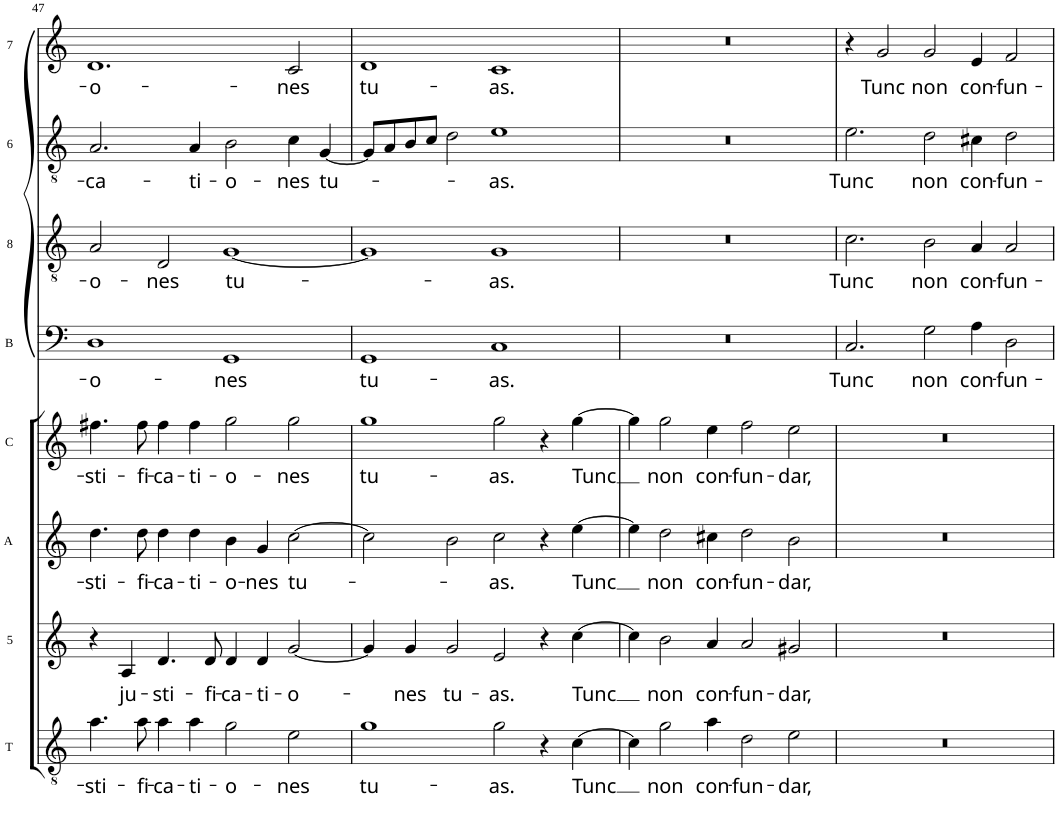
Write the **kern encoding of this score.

**kern	**text	**kern	**text	**kern	**text	**kern	**text	**kern	**text	**kern	**text	**kern	**text	**kern	**text
*part8	*part8	*part7	*part7	*part6	*part6	*part5	*part5	*part4	*part4	*part3	*part3	*part2	*part2	*part1	*part1
*staff8	*staff8	*staff7	*staff7	*staff6	*staff6	*staff5	*staff5	*staff4	*staff4	*staff3	*staff3	*staff2	*staff2	*staff1	*staff1
*I"Tenor	*	*I"Quinta	*	*I"Altus	*	*I"Cantus	*	*I"Basis	*	*I"Octava	*	*I"Sexta	*	*I"Septima	*
*I'T	*	*	*	*I'A	*	*I'C	*	*I'B	*	*	*	*	*	*	*
!!LO:PB:g=z
*clefGv2	*	*clefG2	*	*clefG2	*	*clefG2	*	*clefF4	*	*clefGv2	*	*clefGv2	*	*clefG2	*
*k[]	*	*k[]	*	*k[]	*	*k[]	*	*k[]	*	*k[]	*	*k[]	*	*k[]	*
*M4/2	*	*M4/2	*	*M4/2	*	*M4/2	*	*M4/2	*	*M4/2	*	*M4/2	*	*M4/2	*
=47	=47	=47	=47	=47	=47	=47	=47	=47	=47	=47	=47	=47	=47	=47	=47
!	!LO:LY:b	!	!	!	!LO:LY:b	!	!LO:LY:b	!	!LO:LY:b	!	!LO:LY:b	!	!LO:LY:b	!	!LO:LY:b
4.a\	-sti-	4r	.	4.dd\	-sti-	4.ff#X\	-sti-	1D	-o-	2A/	-o-	2.A/	-ca-	1.d	-o-
!	!	!	!LO:LY:b	!	!	!	!	!	!	!	!	!	!	!	!
.	.	4A/	ju-	.	.	.	.	.	.	.	.	.	.	.	.
!	!LO:LY:b	!	!	!	!LO:LY:b	!	!LO:LY:b	!	!	!	!	!	!	!	!
8a\	-fi-	.	.	8dd\	-fi-	8ff#\	-fi-	.	.	.	.	.	.	.	.
!	!LO:LY:b	!	!LO:LY:b	!	!LO:LY:b	!	!LO:LY:b	!	!	!	!LO:LY:b	!	!	!	!
4a\	-ca-	4.d/	-sti-	4dd\	-ca-	4ff#\	-ca-	.	.	2D/	-nes	.	.	.	.
!	!LO:LY:b	!	!	!	!LO:LY:b	!	!LO:LY:b	!	!	!	!	!	!LO:LY:b	!	!
4a\	-ti-	.	.	4dd\	-ti-	4ff#\	-ti-	.	.	.	.	4A/	-ti-	.	.
!	!	!	!LO:LY:b	!	!	!	!	!	!	!	!	!	!	!	!
.	.	8d/	-fi-	.	.	.	.	.	.	.	.	.	.	.	.
!	!LO:LY:b	!	!LO:LY:b	!	!LO:LY:b	!	!LO:LY:b	!	!LO:LY:b	!	!LO:LY:b	!	!LO:LY:b	!	!
2g\	-o-	4d/	-ca-	4b\	-o-	2gg\	-o-	1GG	-nes	[1G	tu-	2B\	-o-	.	.
!	!	!	!LO:LY:b	!	!LO:LY:b	!	!	!	!	!	!	!	!	!	!
.	.	4d/	-ti-	4g/	-nes	.	.	.	.	.	.	.	.	.	.
!	!LO:LY:b	!	!LO:LY:b	!	!LO:LY:b	!	!LO:LY:b	!	!	!	!	!	!LO:LY:b	!	!LO:LY:b
2e\	-nes	[2g/	-o-	[2cc\	tu-	2gg\	-nes	.	.	.	.	4c\	-nes	2c/	-nes
!	!	!	!	!	!	!	!	!	!	!	!	!	!LO:LY:b	!	!
.	.	.	.	.	.	.	.	.	.	.	.	[4G/	tu-	.	.
=48	=48	=48	=48	=48	=48	=48	=48	=48	=48	=48	=48	=48	=48	=48	=48
!	!LO:LY:b	!	!	!	!	!	!LO:LY:b	!	!LO:LY:b	!	!	!	!	!	!LO:LY:b
1g	tu-	4g/]	.	2cc\]	.	1gg	tu-	1GG	tu-	1G]	.	8G/L]	.	1d	tu-
.	.	.	.	.	.	.	.	.	.	.	.	8A/	.	.	.
!	!	!	!LO:LY:b	!	!	!	!	!	!	!	!	!	!	!	!
.	.	4g/	-nes	.	.	.	.	.	.	.	.	8B/	.	.	.
.	.	.	.	.	.	.	.	.	.	.	.	8c/J	.	.	.
!	!	!	!LO:LY:b	!	!	!	!	!	!	!	!	!	!	!	!
.	.	2g/	tu-	2b\	.	.	.	.	.	.	.	2d\	.	.	.
!	!LO:LY:b	!	!LO:LY:b	!	!LO:LY:b	!	!LO:LY:b	!	!LO:LY:b	!	!LO:LY:b	!	!LO:LY:b	!	!LO:LY:b
2g\	-as.	2e/	-as.	2cc\	-as.	2gg\	-as.	1C	-as.	1G	-as.	1e	-as.	1c	-as.
4r	.	4r	.	4r	.	4r	.	.	.	.	.	.	.	.	.
!	!LO:LY:b	!	!LO:LY:b	!	!LO:LY:b	!	!LO:LY:b	!	!	!	!	!	!	!	!
[4c\	Tunc	[4cc\	Tunc	[4ee\	Tunc	[4gg\	Tunc	.	.	.	.	.	.	.	.
=49	=49	=49	=49	=49	=49	=49	=49	=49	=49	=49	=49	=49	=49	=49	=49
4c\]	.	4cc\]	.	4ee\]	.	4gg\]	.	0r	.	0r	.	0r	.	0r	.
!	!LO:LY:b	!	!LO:LY:b	!	!LO:LY:b	!	!LO:LY:b	!	!	!	!	!	!	!	!
2g\	non	2b\	non	2dd\	non	2gg\	non	.	.	.	.	.	.	.	.
!	!LO:LY:b	!	!LO:LY:b	!	!LO:LY:b	!	!LO:LY:b	!	!	!	!	!	!	!	!
4a\	con-	4a/	con-	4cc#X\	con-	4ee\	con-	.	.	.	.	.	.	.	.
!	!LO:LY:b	!	!LO:LY:b	!	!LO:LY:b	!	!LO:LY:b	!	!	!	!	!	!	!	!
2d\	-fun-	2a/	-fun-	2dd\	-fun-	2ff\	-fun-	.	.	.	.	.	.	.	.
!	!LO:LY:b	!	!LO:LY:b	!	!LO:LY:b	!	!LO:LY:b	!	!	!	!	!	!	!	!
2e\	-dar,	2g#X/	-dar,	2b\	-dar,	2ee\	-dar,	.	.	.	.	.	.	.	.
=50	=50	=50	=50	=50	=50	=50	=50	=50	=50	=50	=50	=50	=50	=50	=50
!	!	!	!	!	!	!	!	!	!LO:LY:b	!	!LO:LY:b	!	!LO:LY:b	!	!
0r	.	0r	.	0r	.	0r	.	2.C/	Tunc	2.c\	Tunc	2.e\	Tunc	4r	.
!	!	!	!	!	!	!	!	!	!	!	!	!	!	!	!LO:LY:b
.	.	.	.	.	.	.	.	.	.	.	.	.	.	2g/	Tunc
!	!	!	!	!	!	!	!	!	!LO:LY:b	!	!LO:LY:b	!	!LO:LY:b	!	!LO:LY:b
.	.	.	.	.	.	.	.	2G\	non	2B\	non	2d\	non	2g/	non
!	!	!	!	!	!	!	!	!	!LO:LY:b	!	!LO:LY:b	!	!LO:LY:b	!	!LO:LY:b
.	.	.	.	.	.	.	.	4A\	con-	4A/	con-	4c#X\	con-	4e/	con-
!	!	!	!	!	!	!	!	!	!LO:LY:b	!	!LO:LY:b	!	!LO:LY:b	!	!LO:LY:b
.	.	.	.	.	.	.	.	2D\	-fun-	2A/	-fun-	2d\	-fun-	2f/	-fun-
=	=	=	=	=	=	=	=	=	=	=	=	=	=	=	=
*-	*-	*-	*-	*-	*-	*-	*-	*-	*-	*-	*-	*-	*-	*-	*-
